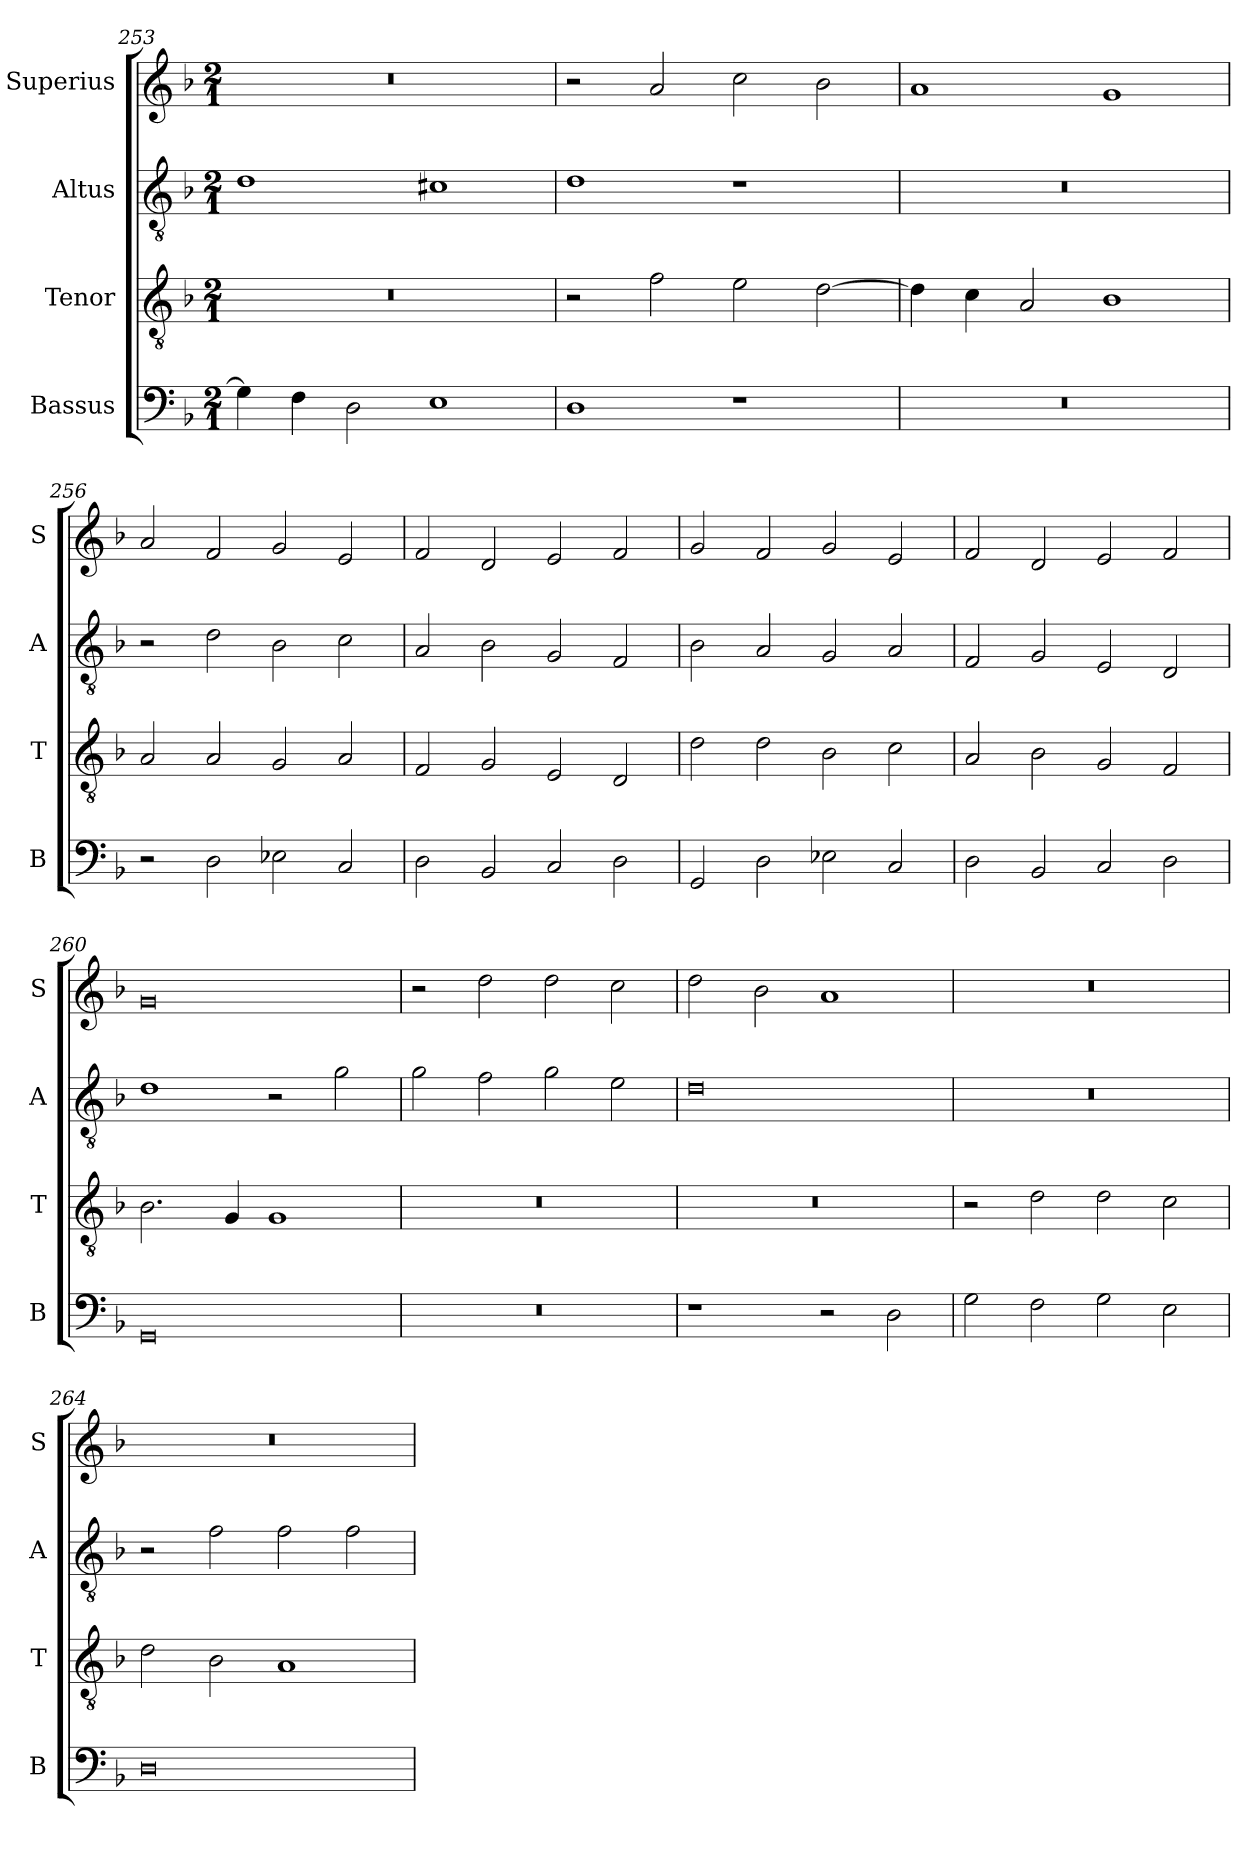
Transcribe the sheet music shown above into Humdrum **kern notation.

**kern	**kern	**kern	**kern
*part4	*part3	*part2	*part1
*staff4	*staff3	*staff2	*staff1
*I"Bassus	*I"Tenor	*I"Altus	*I"Superius
*I'B	*I'T	*I'A	*I'S
*clefF4	*clefGv2	*clefGv2	*clefG2
*k[b-]	*k[b-]	*k[b-]	*k[b-]
*M2/1	*M2/1	*M2/1	*M2/1
=253	=253	=253	=253
4G\]	0r	1d	0r
4F\	.	.	.
2D\	.	.	.
1E	.	1c#X	.
=254	=254	=254	=254
1D	2r	1d	2r
.	2f\	.	2a/
1r	2e\	1r	2cc\
.	[2d\	.	2b-\
=255	=255	=255	=255
0r	4d\]	0r	1a
.	4c\	.	.
.	2A/	.	.
.	1B-	.	1g
=256	=256	=256	=256
2r	2A/	2r	2a/
2D\	2A/	2d\	2f/
2E-X\	2G/	2B-\	2g/
2C/	2A/	2c\	2e/
=257	=257	=257	=257
2D\	2F/	2A/	2f/
2BB-/	2G/	2B-\	2d/
2C/	2E/	2G/	2e/
2D\	2D/	2F/	2f/
=258	=258	=258	=258
2GG/	2d\	2B-\	2g/
2D\	2d\	2A/	2f/
2E-X\	2B-\	2G/	2g/
2C/	2c\	2A/	2e/
=259	=259	=259	=259
2D\	2A/	2F/	2f/
2BB-/	2B-\	2G/	2d/
2C/	2G/	2E/	2e/
2D\	2F/	2D/	2f/
=260	=260	=260	=260
0GG	2.B-\	1d	0g
.	4G/	.	.
.	1G	2r	.
.	.	2g\	.
=261	=261	=261	=261
0r	0r	2g\	2r
.	.	2f\	2dd\
.	.	2g\	2dd\
.	.	2e\	2cc\
=262	=262	=262	=262
1r	0r	0d	2dd\
.	.	.	2b-\
2r	.	.	1a
2D\	.	.	.
=263	=263	=263	=263
2G\	2r	0r	0r
2F\	2d\	.	.
2G\	2d\	.	.
2E\	2c\	.	.
=264	=264	=264	=264
0D	2d\	2r	0r
.	2B-\	2f\	.
.	1A	2f\	.
.	.	2f\	.
=	=	=	=
*-	*-	*-	*-
